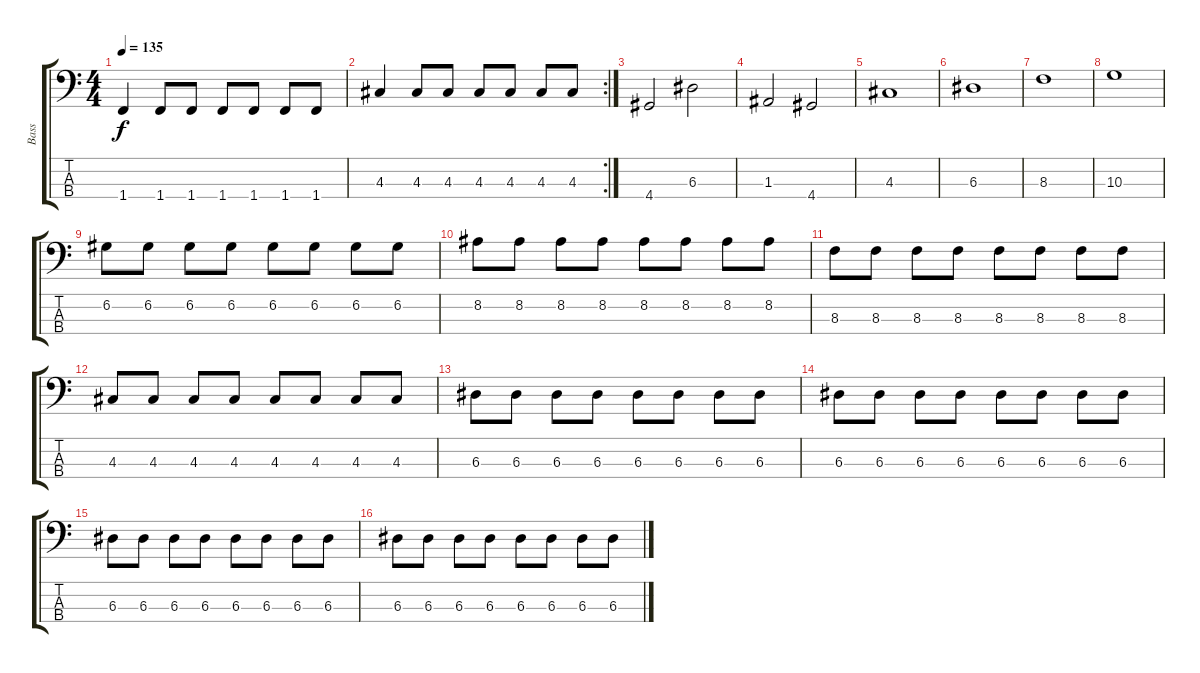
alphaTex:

\track ("Bass" "Bass") {instrument electricbassfinger}
\staff {score tabs}
\tuning (G2 D2 A1 E1) {hide}
\ts (4 4)
\tempo 135
\clef f4
\ks c
1.4.4{dy f} 1.4.8 1.4.8 1.4.8 1.4.8 1.4.8 1.4.8 |
\rc 2
4.3.4 4.3.8 4.3.8 4.3.8 4.3.8 4.3.8 4.3.8 |
4.4.2 6.3.2 |
1.3.2 4.4.2 |
4.3.1 |
6.3.1 |
8.3.1 |
10.3.1 |
6.2.8 6.2.8 6.2.8 6.2.8 6.2.8 6.2.8 6.2.8 6.2.8 |
8.2.8 8.2.8 8.2.8 8.2.8 8.2.8 8.2.8 8.2.8 8.2.8 |
8.3.8 8.3.8 8.3.8 8.3.8 8.3.8 8.3.8 8.3.8 8.3.8 |
4.3.8 4.3.8 4.3.8 4.3.8 4.3.8 4.3.8 4.3.8 4.3.8 |
6.3.8 6.3.8 6.3.8 6.3.8 6.3.8 6.3.8 6.3.8 6.3.8 |
6.3.8 6.3.8 6.3.8 6.3.8 6.3.8 6.3.8 6.3.8 6.3.8 |
6.3.8 6.3.8 6.3.8 6.3.8 6.3.8 6.3.8 6.3.8 6.3.8 |
6.3.8 6.3.8 6.3.8 6.3.8 6.3.8 6.3.8 6.3.8 6.3.8
